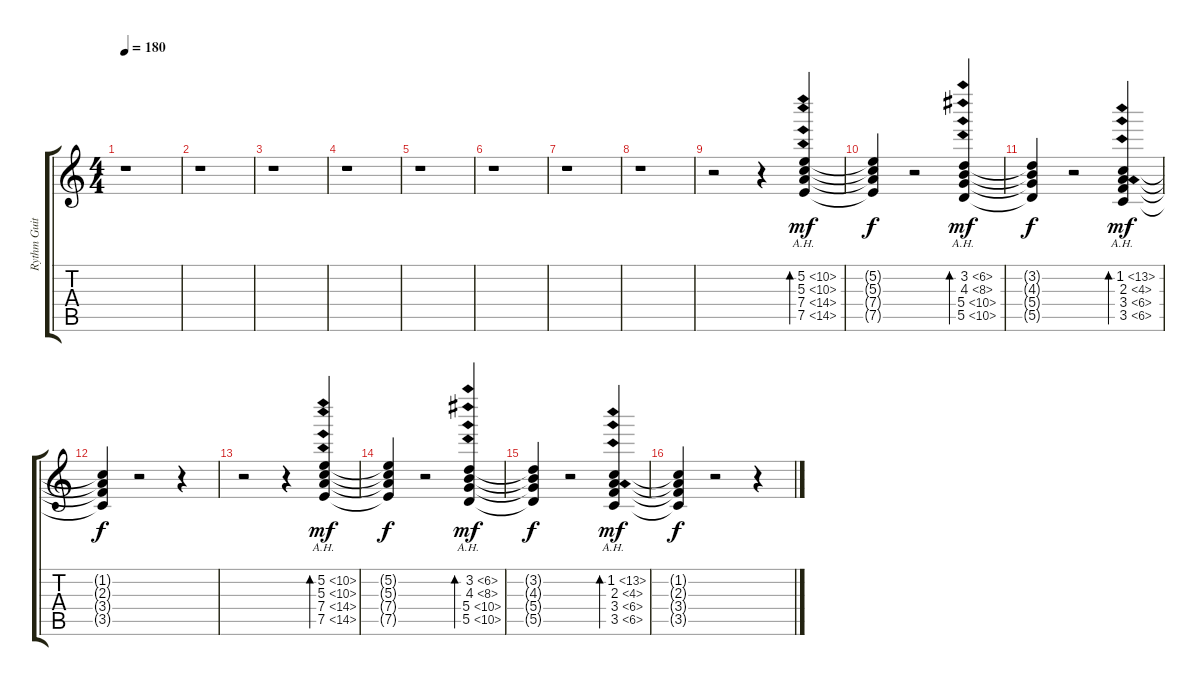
\track ("Rythm Guitar" "Rythm Guit") {instrument electricguitarclean}
\staff {score tabs}
\tuning (E4 B3 G3 D3 A2 E2) {hide}
\ts (4 4)
\tempo 180
\clef g2
\ks c
r.1{dy fff} |
r.1 |
r.1 |
r.1 |
r.1 |
r.1 |
r.1 |
r.1 |
r.2 r.4 (5.2{ah 5} 5.3{ah 5} 7.4{ah 7} 7.5{ah 7}).4{bd 480 dy mf} |
(5.2{t} 5.3{t} 7.4{t} 7.5{t}).4{dy f} r.2 (3.2{ah 3} 4.3{ah 4} 5.4{ah 5} 5.5{ah 5}).4{bd 480 dy mf} |
(3.2{t} 4.3{t} 5.4{t} 5.5{t}).4{dy f} r.2 (1.2{ah 12} 2.3{ah 2} 3.4{ah 3} 3.5{ah 3}).4{bd 480 dy mf} |
(1.2{t} 2.3{t} 3.4{t} 3.5{t}).4{dy f} r.2 r.4 |
r.2 r.4 (5.2{ah 5} 5.3{ah 5} 7.4{ah 7} 7.5{ah 7}).4{bd 480 dy mf} |
(5.2{t} 5.3{t} 7.4{t} 7.5{t}).4{dy f} r.2 (3.2{ah 3} 4.3{ah 4} 5.4{ah 5} 5.5{ah 5}).4{bd 480 dy mf} |
(3.2{t} 4.3{t} 5.4{t} 5.5{t}).4{dy f} r.2 (1.2{ah 12} 2.3{ah 2} 3.4{ah 3} 3.5{ah 3}).4{bd 480 dy mf} |
(1.2{t} 2.3{t} 3.4{t} 3.5{t}).4{dy f} r.2 r.4
